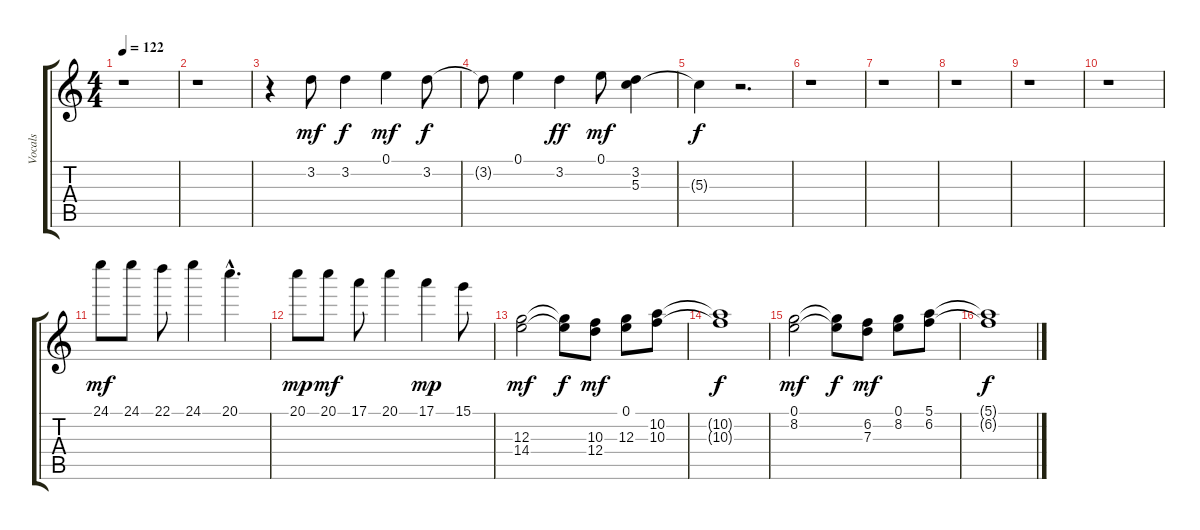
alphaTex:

\track ("Vocals" "Vocals") {instrument acousticguitarsteel}
\staff {score tabs}
\tuning (E4 B3 G3 D3 A2 E2) {hide}
\ts (4 4)
\tempo 122
\clef g2
\ks c
r.1{dy f} |
r.1 |
r.4 3.2.8{dy mf} 3.2.4{dy f} 0.1.4{dy mf} 3.2.8{dy f} |
3.2{t}.8 0.1.4 3.2.4{dy ff} 0.1.8{dy mf} (3.2 5.3).4 |
5.3{t}.4{dy f} r.2{d} |
r.1 |
r.1 |
r.1 |
r.1 |
r.1 |
24.1.8{dy mf} 24.1.8 22.1.8 24.1.4 20.1{hac}.4{d} |
20.1.8{dy mp} 20.1.8{dy mf} 17.1.8 20.1.4 17.1.4{dy mp} 15.1.8 |
(12.3 14.4).2{dy mf} (12.3{t} 14.4{t}).8{dy f} (10.3 12.4).8{dy mf} (0.1 12.3).8 (10.2 10.3).8 |
(10.2{t} 10.3{t}).1{dy f} |
(0.1 8.2).2{dy mf} (0.1{t} 8.2{t}).8{dy f} (6.2 7.3).8{dy mf} (0.1 8.2).8 (5.1 6.2).8 |
(5.1{t} 6.2{t}).1{dy f}
